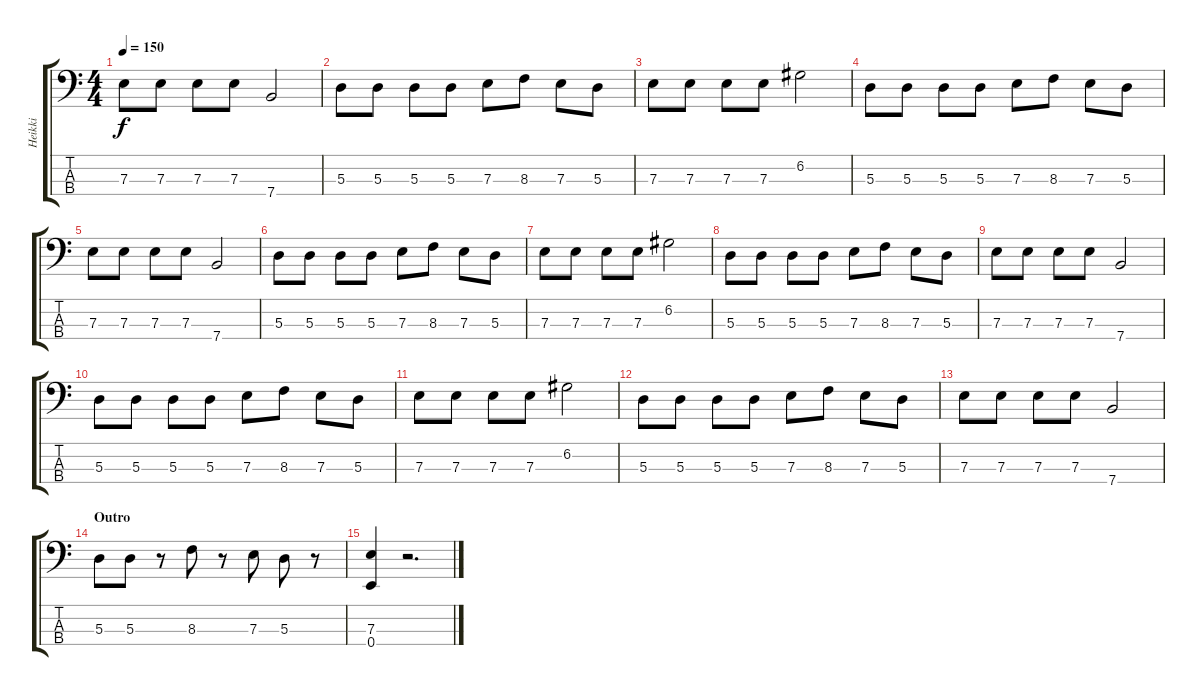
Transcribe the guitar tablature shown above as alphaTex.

\track ("Heikki" "Heikki") {instrument electricbassfinger}
\staff {score tabs}
\tuning (G2 D2 A1 E1) {hide}
\ts (4 4)
\tempo 150
\clef f4
\ks c
7.3.8{dy f} 7.3.8 7.3.8 7.3.8 7.4.2 |
5.3.8 5.3.8 5.3.8 5.3.8 7.3.8 8.3.8 7.3.8 5.3.8 |
7.3.8 7.3.8 7.3.8 7.3.8 6.2.2 |
5.3.8 5.3.8 5.3.8 5.3.8 7.3.8 8.3.8 7.3.8 5.3.8 |
7.3.8 7.3.8 7.3.8 7.3.8 7.4.2 |
5.3.8 5.3.8 5.3.8 5.3.8 7.3.8 8.3.8 7.3.8 5.3.8 |
7.3.8 7.3.8 7.3.8 7.3.8 6.2.2 |
5.3.8 5.3.8 5.3.8 5.3.8 7.3.8 8.3.8 7.3.8 5.3.8 |
7.3.8 7.3.8 7.3.8 7.3.8 7.4.2 |
5.3.8 5.3.8 5.3.8 5.3.8 7.3.8 8.3.8 7.3.8 5.3.8 |
7.3.8 7.3.8 7.3.8 7.3.8 6.2.2 |
5.3.8 5.3.8 5.3.8 5.3.8 7.3.8 8.3.8 7.3.8 5.3.8 |
7.3.8 7.3.8 7.3.8 7.3.8 7.4.2 |
\section ("" "Outro")
5.3.8 5.3.8 r.8 8.3.8 r.8 7.3.8 5.3.8 r.8 |
(7.3 0.4).4 r.2{d}
